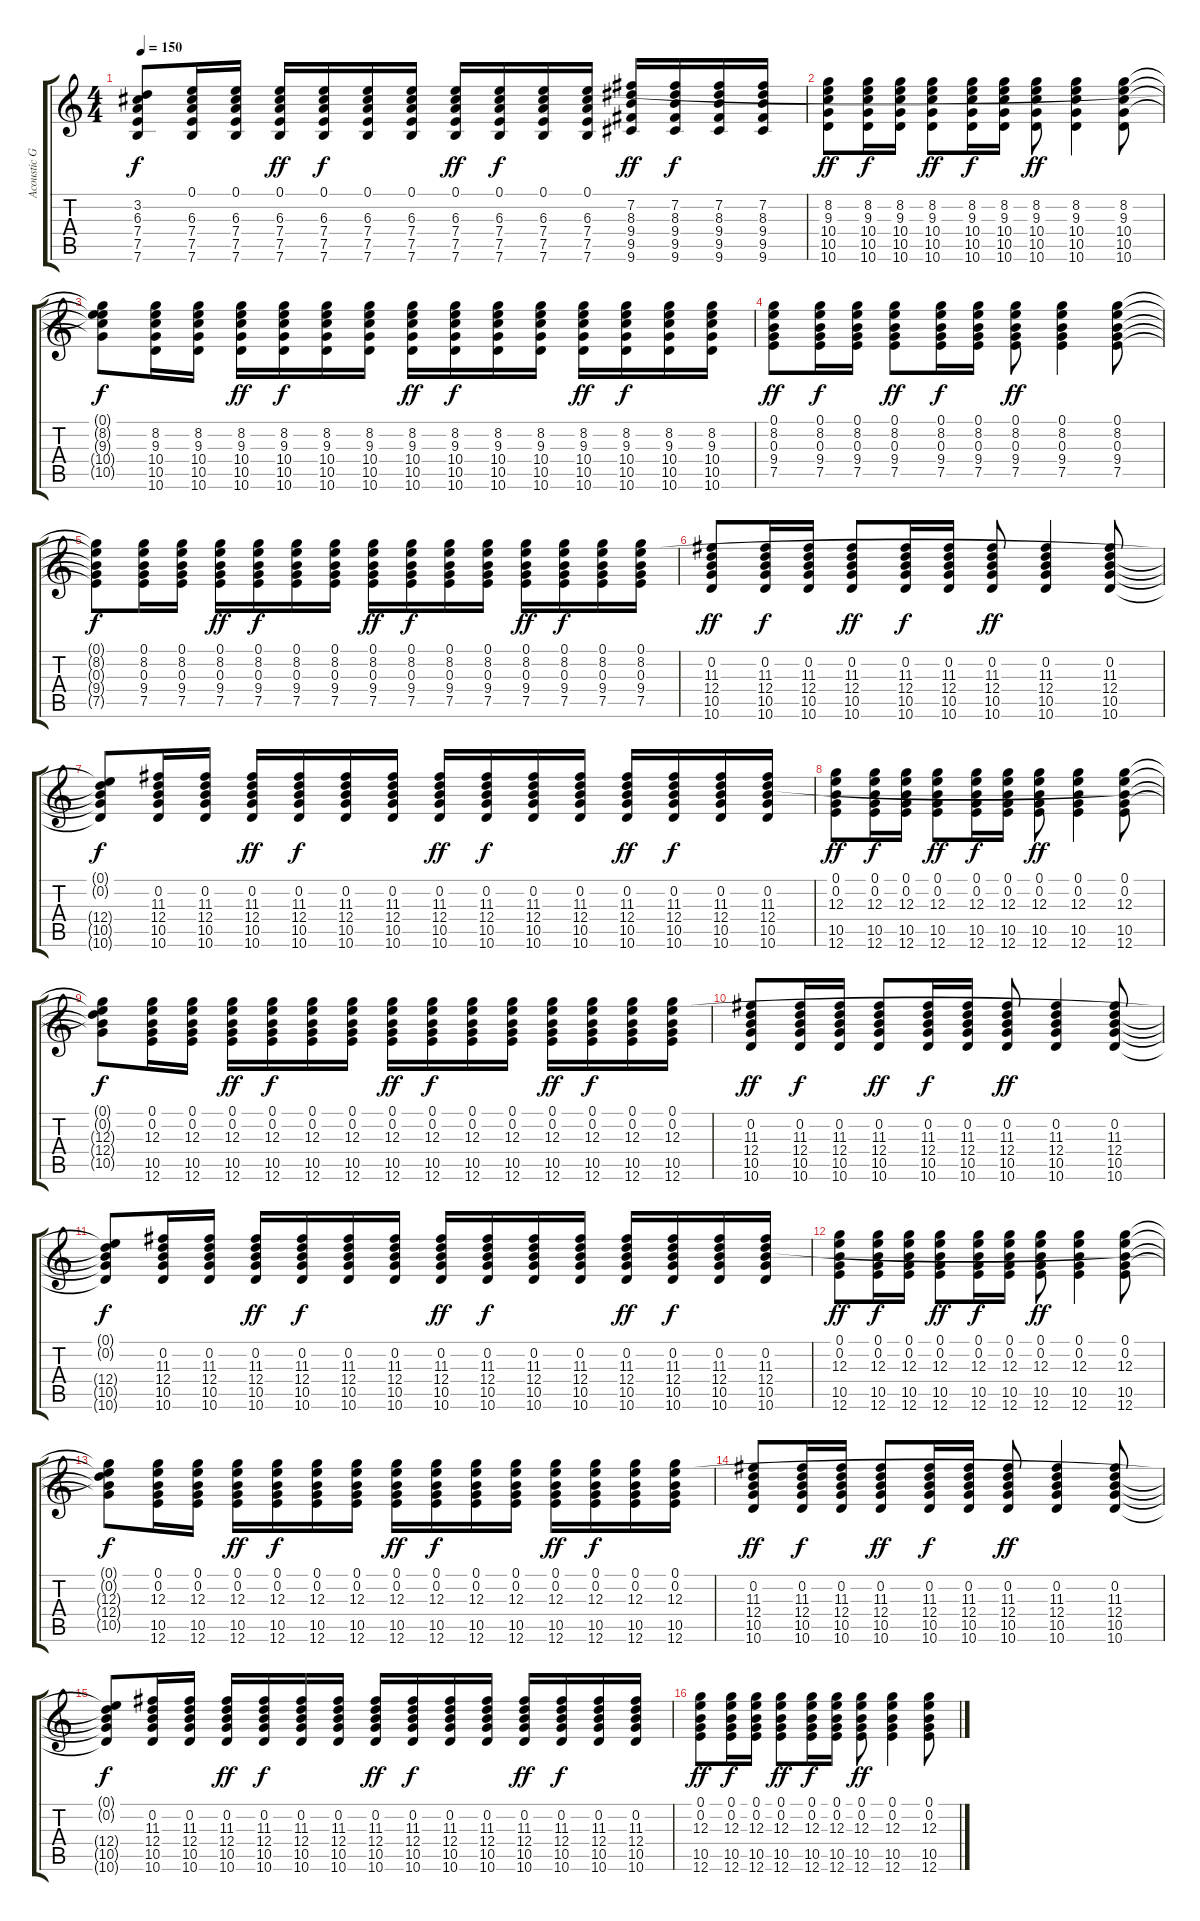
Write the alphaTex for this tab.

\track ("Acoustic Guitar" "Acoustic G") {instrument acousticguitarsteel}
\staff {score tabs}
\tuning (E4 B3 G3 D3 A2 E2) {hide}
\ts (4 4)
\tempo 150
\clef g2
\ks c
(3.2{t} 6.3{t} 7.4{t} 7.5{t} 7.6{t}).8{dy f} (0.1 6.3 7.4 7.5 7.6).16 (0.1 6.3 7.4 7.5 7.6).16 (0.1 6.3 7.4 7.5 7.6).16{dy ff} (0.1 6.3 7.4 7.5 7.6).16{dy f} (0.1 6.3 7.4 7.5 7.6).16 (0.1 6.3 7.4 7.5 7.6).16 (0.1 6.3 7.4 7.5 7.6).16{dy ff} (0.1 6.3 7.4 7.5 7.6).16{dy f} (0.1 6.3 7.4 7.5 7.6).16 (0.1 6.3 7.4 7.5 7.6).16 (7.2 8.3 9.4 9.5 9.6).16{dy ff} (7.2 8.3 9.4 9.5 9.6).16{dy f} (7.2 8.3 9.4 9.5 9.6).16 (7.2 8.3 9.4 9.5 9.6).16 |
(8.2 9.3 10.4 10.5 10.6).8{dy ff} (8.2 9.3 10.4 10.5 10.6).16{dy f} (8.2 9.3 10.4 10.5 10.6).16 (8.2 9.3 10.4 10.5 10.6).8{dy ff} (8.2 9.3 10.4 10.5 10.6).16{dy f} (8.2 9.3 10.4 10.5 10.6).16 (8.2 9.3 10.4 10.5 10.6).8{dy ff} (8.2 9.3 10.4 10.5 10.6).4 (8.2 9.3 10.4 10.5 10.6).8 |
(0.1{t} 8.2{t} 9.3{t} 10.4{t} 10.5{t}).8{dy f} (8.2 9.3 10.4 10.5 10.6).16 (8.2 9.3 10.4 10.5 10.6).16 (8.2 9.3 10.4 10.5 10.6).16{dy ff} (8.2 9.3 10.4 10.5 10.6).16{dy f} (8.2 9.3 10.4 10.5 10.6).16 (8.2 9.3 10.4 10.5 10.6).16 (8.2 9.3 10.4 10.5 10.6).16{dy ff} (8.2 9.3 10.4 10.5 10.6).16{dy f} (8.2 9.3 10.4 10.5 10.6).16 (8.2 9.3 10.4 10.5 10.6).16 (8.2 9.3 10.4 10.5 10.6).16{dy ff} (8.2 9.3 10.4 10.5 10.6).16{dy f} (8.2 9.3 10.4 10.5 10.6).16 (8.2 9.3 10.4 10.5 10.6).16 |
(0.1 8.2 0.3 9.4 7.5).8{dy ff} (0.1 8.2 0.3 9.4 7.5).16{dy f} (0.1 8.2 0.3 9.4 7.5).16 (0.1 8.2 0.3 9.4 7.5).8{dy ff} (0.1 8.2 0.3 9.4 7.5).16{dy f} (0.1 8.2 0.3 9.4 7.5).16 (0.1 8.2 0.3 9.4 7.5).8{dy ff} (0.1 8.2 0.3 9.4 7.5).4 (0.1 8.2 0.3 9.4 7.5).8 |
(0.1{t} 8.2{t} 0.3{t} 9.4{t} 7.5{t}).8{dy f} (0.1 8.2 0.3 9.4 7.5).16 (0.1 8.2 0.3 9.4 7.5).16 (0.1 8.2 0.3 9.4 7.5).16{dy ff} (0.1 8.2 0.3 9.4 7.5).16{dy f} (0.1 8.2 0.3 9.4 7.5).16 (0.1 8.2 0.3 9.4 7.5).16 (0.1 8.2 0.3 9.4 7.5).16{dy ff} (0.1 8.2 0.3 9.4 7.5).16{dy f} (0.1 8.2 0.3 9.4 7.5).16 (0.1 8.2 0.3 9.4 7.5).16 (0.1 8.2 0.3 9.4 7.5).16{dy ff} (0.1 8.2 0.3 9.4 7.5).16{dy f} (0.1 8.2 0.3 9.4 7.5).16 (0.1 8.2 0.3 9.4 7.5).16 |
(0.2 11.3 12.4 10.5 10.6).8{dy ff} (0.2 11.3 12.4 10.5 10.6).16{dy f} (0.2 11.3 12.4 10.5 10.6).16 (0.2 11.3 12.4 10.5 10.6).8{dy ff} (0.2 11.3 12.4 10.5 10.6).16{dy f} (0.2 11.3 12.4 10.5 10.6).16 (0.2 11.3 12.4 10.5 10.6).8{dy ff} (0.2 11.3 12.4 10.5 10.6).4 (0.2 11.3 12.4 10.5 10.6).8 |
(0.1{t} 0.2{t} 12.4{t} 10.5{t} 10.6{t}).8{dy f} (0.2 11.3 12.4 10.5 10.6).16 (0.2 11.3 12.4 10.5 10.6).16 (0.2 11.3 12.4 10.5 10.6).16{dy ff} (0.2 11.3 12.4 10.5 10.6).16{dy f} (0.2 11.3 12.4 10.5 10.6).16 (0.2 11.3 12.4 10.5 10.6).16 (0.2 11.3 12.4 10.5 10.6).16{dy ff} (0.2 11.3 12.4 10.5 10.6).16{dy f} (0.2 11.3 12.4 10.5 10.6).16 (0.2 11.3 12.4 10.5 10.6).16 (0.2 11.3 12.4 10.5 10.6).16{dy ff} (0.2 11.3 12.4 10.5 10.6).16{dy f} (0.2 11.3 12.4 10.5 10.6).16 (0.2 11.3 12.4 10.5 10.6).16 |
(0.1 0.2 12.3 10.5 12.6).8{dy ff} (0.1 0.2 12.3 10.5 12.6).16{dy f} (0.1 0.2 12.3 10.5 12.6).16 (0.1 0.2 12.3 10.5 12.6).8{dy ff} (0.1 0.2 12.3 10.5 12.6).16{dy f} (0.1 0.2 12.3 10.5 12.6).16 (0.1 0.2 12.3 10.5 12.6).8{dy ff} (0.1 0.2 12.3 10.5 12.6).4 (0.1 0.2 12.3 10.5 12.6).8 |
(0.1{t} 0.2{t} 12.3{t} 12.4{t} 10.5{t}).8{dy f} (0.1 0.2 12.3 10.5 12.6).16 (0.1 0.2 12.3 10.5 12.6).16 (0.1 0.2 12.3 10.5 12.6).16{dy ff} (0.1 0.2 12.3 10.5 12.6).16{dy f} (0.1 0.2 12.3 10.5 12.6).16 (0.1 0.2 12.3 10.5 12.6).16 (0.1 0.2 12.3 10.5 12.6).16{dy ff} (0.1 0.2 12.3 10.5 12.6).16{dy f} (0.1 0.2 12.3 10.5 12.6).16 (0.1 0.2 12.3 10.5 12.6).16 (0.1 0.2 12.3 10.5 12.6).16{dy ff} (0.1 0.2 12.3 10.5 12.6).16{dy f} (0.1 0.2 12.3 10.5 12.6).16 (0.1 0.2 12.3 10.5 12.6).16 |
(0.2 11.3 12.4 10.5 10.6).8{dy ff} (0.2 11.3 12.4 10.5 10.6).16{dy f} (0.2 11.3 12.4 10.5 10.6).16 (0.2 11.3 12.4 10.5 10.6).8{dy ff} (0.2 11.3 12.4 10.5 10.6).16{dy f} (0.2 11.3 12.4 10.5 10.6).16 (0.2 11.3 12.4 10.5 10.6).8{dy ff} (0.2 11.3 12.4 10.5 10.6).4 (0.2 11.3 12.4 10.5 10.6).8 |
(0.1{t} 0.2{t} 12.4{t} 10.5{t} 10.6{t}).8{dy f} (0.2 11.3 12.4 10.5 10.6).16 (0.2 11.3 12.4 10.5 10.6).16 (0.2 11.3 12.4 10.5 10.6).16{dy ff} (0.2 11.3 12.4 10.5 10.6).16{dy f} (0.2 11.3 12.4 10.5 10.6).16 (0.2 11.3 12.4 10.5 10.6).16 (0.2 11.3 12.4 10.5 10.6).16{dy ff} (0.2 11.3 12.4 10.5 10.6).16{dy f} (0.2 11.3 12.4 10.5 10.6).16 (0.2 11.3 12.4 10.5 10.6).16 (0.2 11.3 12.4 10.5 10.6).16{dy ff} (0.2 11.3 12.4 10.5 10.6).16{dy f} (0.2 11.3 12.4 10.5 10.6).16 (0.2 11.3 12.4 10.5 10.6).16 |
(0.1 0.2 12.3 10.5 12.6).8{dy ff} (0.1 0.2 12.3 10.5 12.6).16{dy f} (0.1 0.2 12.3 10.5 12.6).16 (0.1 0.2 12.3 10.5 12.6).8{dy ff} (0.1 0.2 12.3 10.5 12.6).16{dy f} (0.1 0.2 12.3 10.5 12.6).16 (0.1 0.2 12.3 10.5 12.6).8{dy ff} (0.1 0.2 12.3 10.5 12.6).4 (0.1 0.2 12.3 10.5 12.6).8 |
(0.1{t} 0.2{t} 12.3{t} 12.4{t} 10.5{t}).8{dy f} (0.1 0.2 12.3 10.5 12.6).16 (0.1 0.2 12.3 10.5 12.6).16 (0.1 0.2 12.3 10.5 12.6).16{dy ff} (0.1 0.2 12.3 10.5 12.6).16{dy f} (0.1 0.2 12.3 10.5 12.6).16 (0.1 0.2 12.3 10.5 12.6).16 (0.1 0.2 12.3 10.5 12.6).16{dy ff} (0.1 0.2 12.3 10.5 12.6).16{dy f} (0.1 0.2 12.3 10.5 12.6).16 (0.1 0.2 12.3 10.5 12.6).16 (0.1 0.2 12.3 10.5 12.6).16{dy ff} (0.1 0.2 12.3 10.5 12.6).16{dy f} (0.1 0.2 12.3 10.5 12.6).16 (0.1 0.2 12.3 10.5 12.6).16 |
(0.2 11.3 12.4 10.5 10.6).8{dy ff} (0.2 11.3 12.4 10.5 10.6).16{dy f} (0.2 11.3 12.4 10.5 10.6).16 (0.2 11.3 12.4 10.5 10.6).8{dy ff} (0.2 11.3 12.4 10.5 10.6).16{dy f} (0.2 11.3 12.4 10.5 10.6).16 (0.2 11.3 12.4 10.5 10.6).8{dy ff} (0.2 11.3 12.4 10.5 10.6).4 (0.2 11.3 12.4 10.5 10.6).8 |
(0.1{t} 0.2{t} 12.4{t} 10.5{t} 10.6{t}).8{dy f} (0.2 11.3 12.4 10.5 10.6).16 (0.2 11.3 12.4 10.5 10.6).16 (0.2 11.3 12.4 10.5 10.6).16{dy ff} (0.2 11.3 12.4 10.5 10.6).16{dy f} (0.2 11.3 12.4 10.5 10.6).16 (0.2 11.3 12.4 10.5 10.6).16 (0.2 11.3 12.4 10.5 10.6).16{dy ff} (0.2 11.3 12.4 10.5 10.6).16{dy f} (0.2 11.3 12.4 10.5 10.6).16 (0.2 11.3 12.4 10.5 10.6).16 (0.2 11.3 12.4 10.5 10.6).16{dy ff} (0.2 11.3 12.4 10.5 10.6).16{dy f} (0.2 11.3 12.4 10.5 10.6).16 (0.2 11.3 12.4 10.5 10.6).16 |
(0.1 0.2 12.3 10.5 12.6).8{dy ff} (0.1 0.2 12.3 10.5 12.6).16{dy f} (0.1 0.2 12.3 10.5 12.6).16 (0.1 0.2 12.3 10.5 12.6).8{dy ff} (0.1 0.2 12.3 10.5 12.6).16{dy f} (0.1 0.2 12.3 10.5 12.6).16 (0.1 0.2 12.3 10.5 12.6).8{dy ff} (0.1 0.2 12.3 10.5 12.6).4 (0.1 0.2 12.3 10.5 12.6).8
